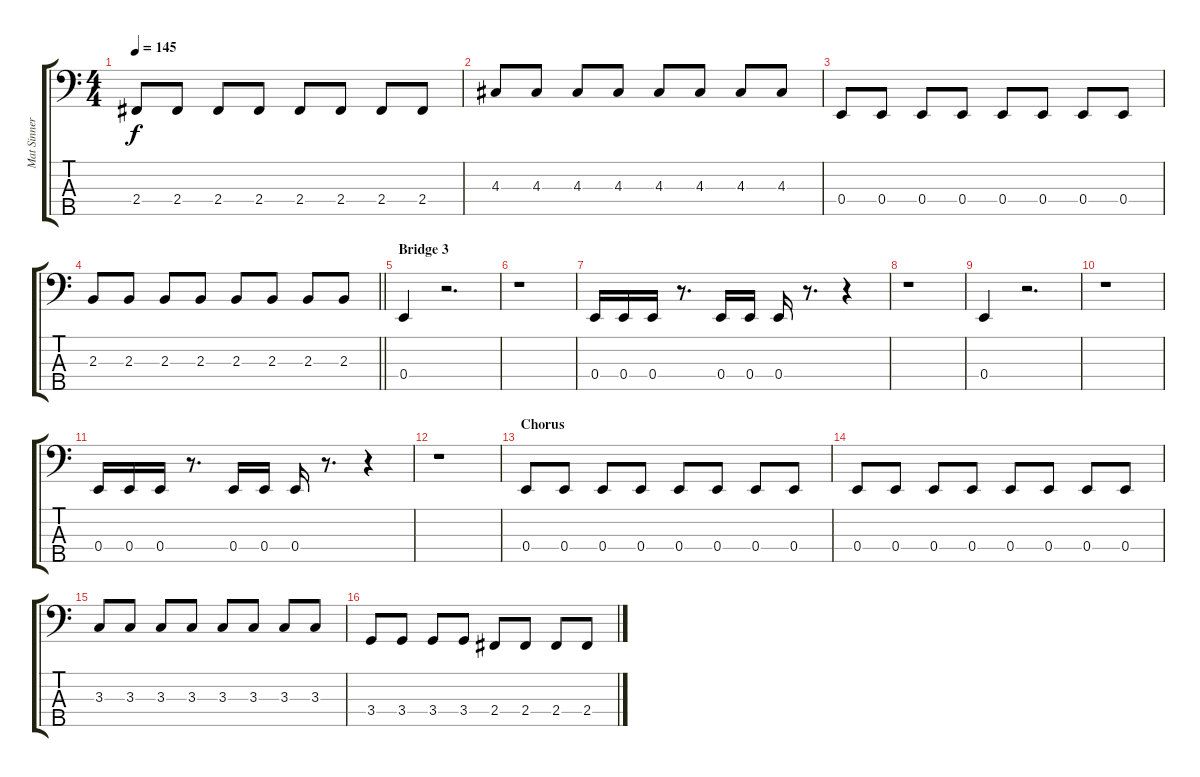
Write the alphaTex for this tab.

\track ("Mat Sinner" "Mat Sinner") {instrument electricbasspick}
\staff {score tabs}
\tuning (G2 D2 A1 E1 B0) {hide}
\ts (4 4)
\tempo 145
\clef f4
\ks c
2.4.8{dy f} 2.4.8 2.4.8 2.4.8 2.4.8 2.4.8 2.4.8 2.4.8 |
4.3.8 4.3.8 4.3.8 4.3.8 4.3.8 4.3.8 4.3.8 4.3.8 |
0.4.8 0.4.8 0.4.8 0.4.8 0.4.8 0.4.8 0.4.8 0.4.8 |
\barLineRight lightlight
2.3.8 2.3.8 2.3.8 2.3.8 2.3.8 2.3.8 2.3.8 2.3.8 |
\section ("" "Bridge 3")
0.4.4 r.2{d} |
r.1 |
0.4.16 0.4.16 0.4.16 r.8{d} 0.4.16 0.4.16 0.4.16 r.8{d} r.4 |
r.1 |
0.4.4 r.2{d} |
r.1 |
0.4.16 0.4.16 0.4.16 r.8{d} 0.4.16 0.4.16 0.4.16 r.8{d} r.4 |
r.1 |
\section ("" "Chorus")
0.4.8 0.4.8 0.4.8 0.4.8 0.4.8 0.4.8 0.4.8 0.4.8 |
0.4.8 0.4.8 0.4.8 0.4.8 0.4.8 0.4.8 0.4.8 0.4.8 |
3.3.8 3.3.8 3.3.8 3.3.8 3.3.8 3.3.8 3.3.8 3.3.8 |
3.4.8 3.4.8 3.4.8 3.4.8 2.4.8 2.4.8 2.4.8 2.4.8
